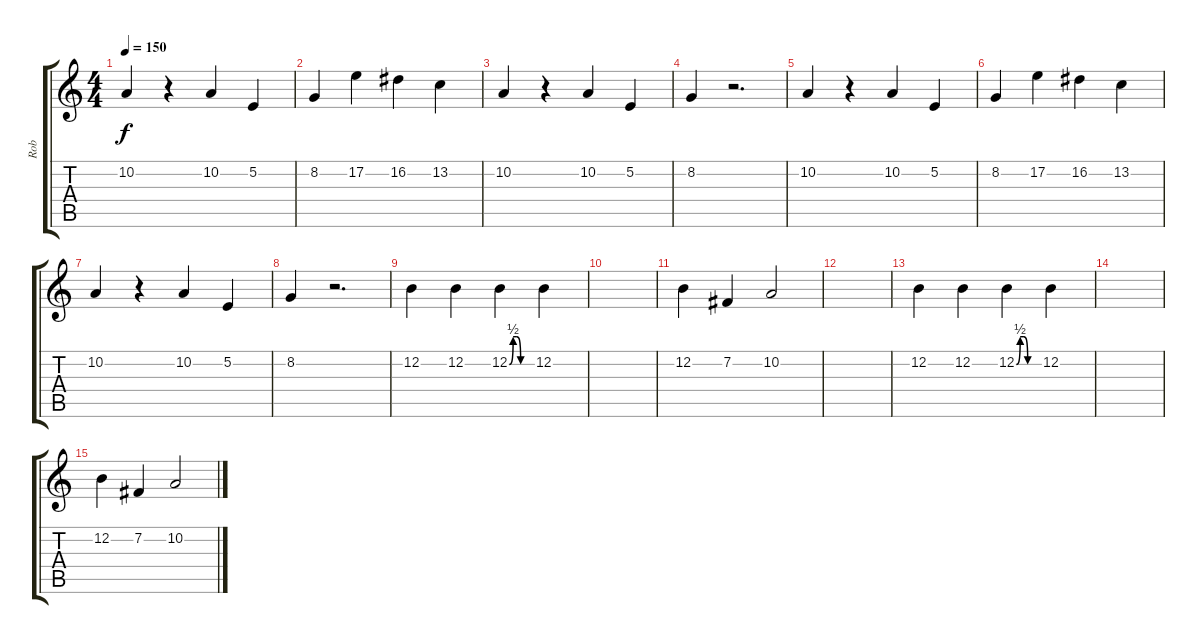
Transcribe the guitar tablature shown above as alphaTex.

\track ("Rob" "Rob") {instrument lead2sawtooth}
\staff {score tabs}
\tuning (E4 B3 G3 D3 A2 E2) {hide}
\ts (4 4)
\tempo 150
\clef g2
\ks c
10.2.4{dy f} r.4 10.2.4 5.2.4 |
8.2.4 17.2.4 16.2.4 13.2.4 |
10.2.4 r.4 10.2.4 5.2.4 |
8.2.4 r.2{d} |
10.2.4 r.4 10.2.4 5.2.4 |
8.2.4 17.2.4 16.2.4 13.2.4 |
10.2.4 r.4 10.2.4 5.2.4 |
8.2.4 r.2{d} |
12.2.4 12.2.4 12.2{be (custom 0 0 10 2 20 2 30 0 60 0)}.4 12.2.4 |
|
12.2.4 7.2.4 10.2.2 |
|
12.2.4 12.2.4 12.2{be (custom 0 0 10 2 20 2 30 0 60 0)}.4 12.2.4 |
|
12.2.4 7.2.4 10.2.2
